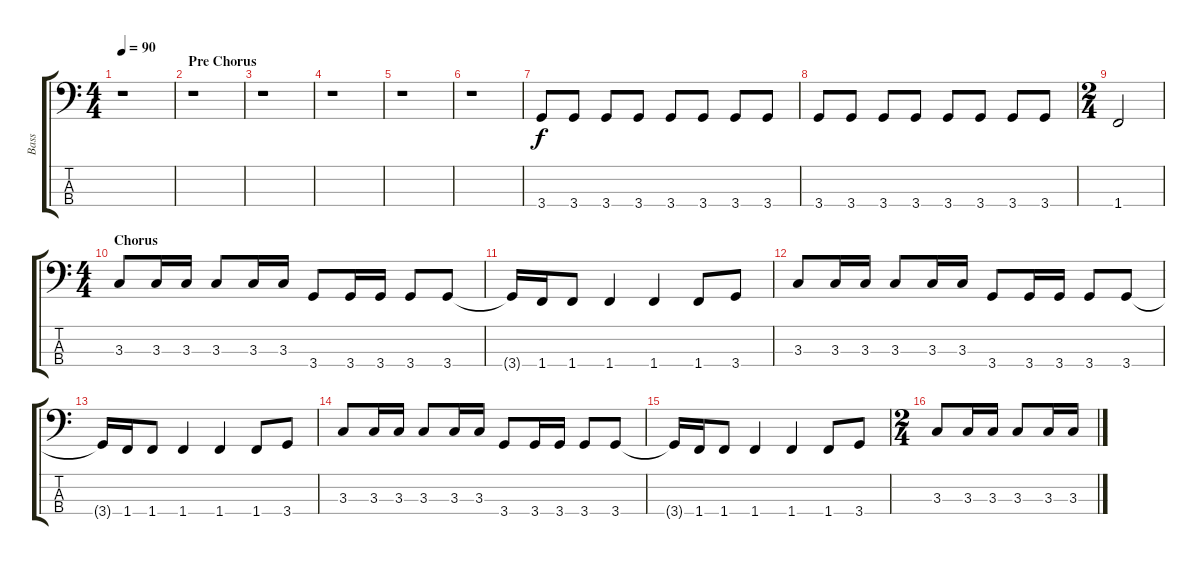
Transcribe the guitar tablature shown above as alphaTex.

\track ("Bass" "Bass") {instrument electricbassfinger}
\staff {score tabs}
\tuning (G2 D2 A1 E1) {hide}
\ts (4 4)
\tempo 90
\clef f4
\ks c
r.1{dy f} |
\section ("" "Pre Chorus")
r.1 |
r.1 |
r.1 |
r.1 |
r.1 |
3.4.8 3.4.8 3.4.8 3.4.8 3.4.8 3.4.8 3.4.8 3.4.8 |
3.4.8 3.4.8 3.4.8 3.4.8 3.4.8 3.4.8 3.4.8 3.4.8 |
\ts (2 4)
1.4.2 |
\ts (4 4)
\section ("" "Chorus")
3.3.8 3.3.16 3.3.16 3.3.8 3.3.16 3.3.16 3.4.8 3.4.16 3.4.16 3.4.8 3.4.8 |
3.4{t}.16 1.4.16 1.4.8 1.4.4 1.4.4 1.4.8 3.4.8 |
3.3.8 3.3.16 3.3.16 3.3.8 3.3.16 3.3.16 3.4.8 3.4.16 3.4.16 3.4.8 3.4.8 |
3.4{t}.16 1.4.16 1.4.8 1.4.4 1.4.4 1.4.8 3.4.8 |
3.3.8 3.3.16 3.3.16 3.3.8 3.3.16 3.3.16 3.4.8 3.4.16 3.4.16 3.4.8 3.4.8 |
3.4{t}.16 1.4.16 1.4.8 1.4.4 1.4.4 1.4.8 3.4.8 |
\ts (2 4)
3.3.8 3.3.16 3.3.16 3.3.8 3.3.16 3.3.16
